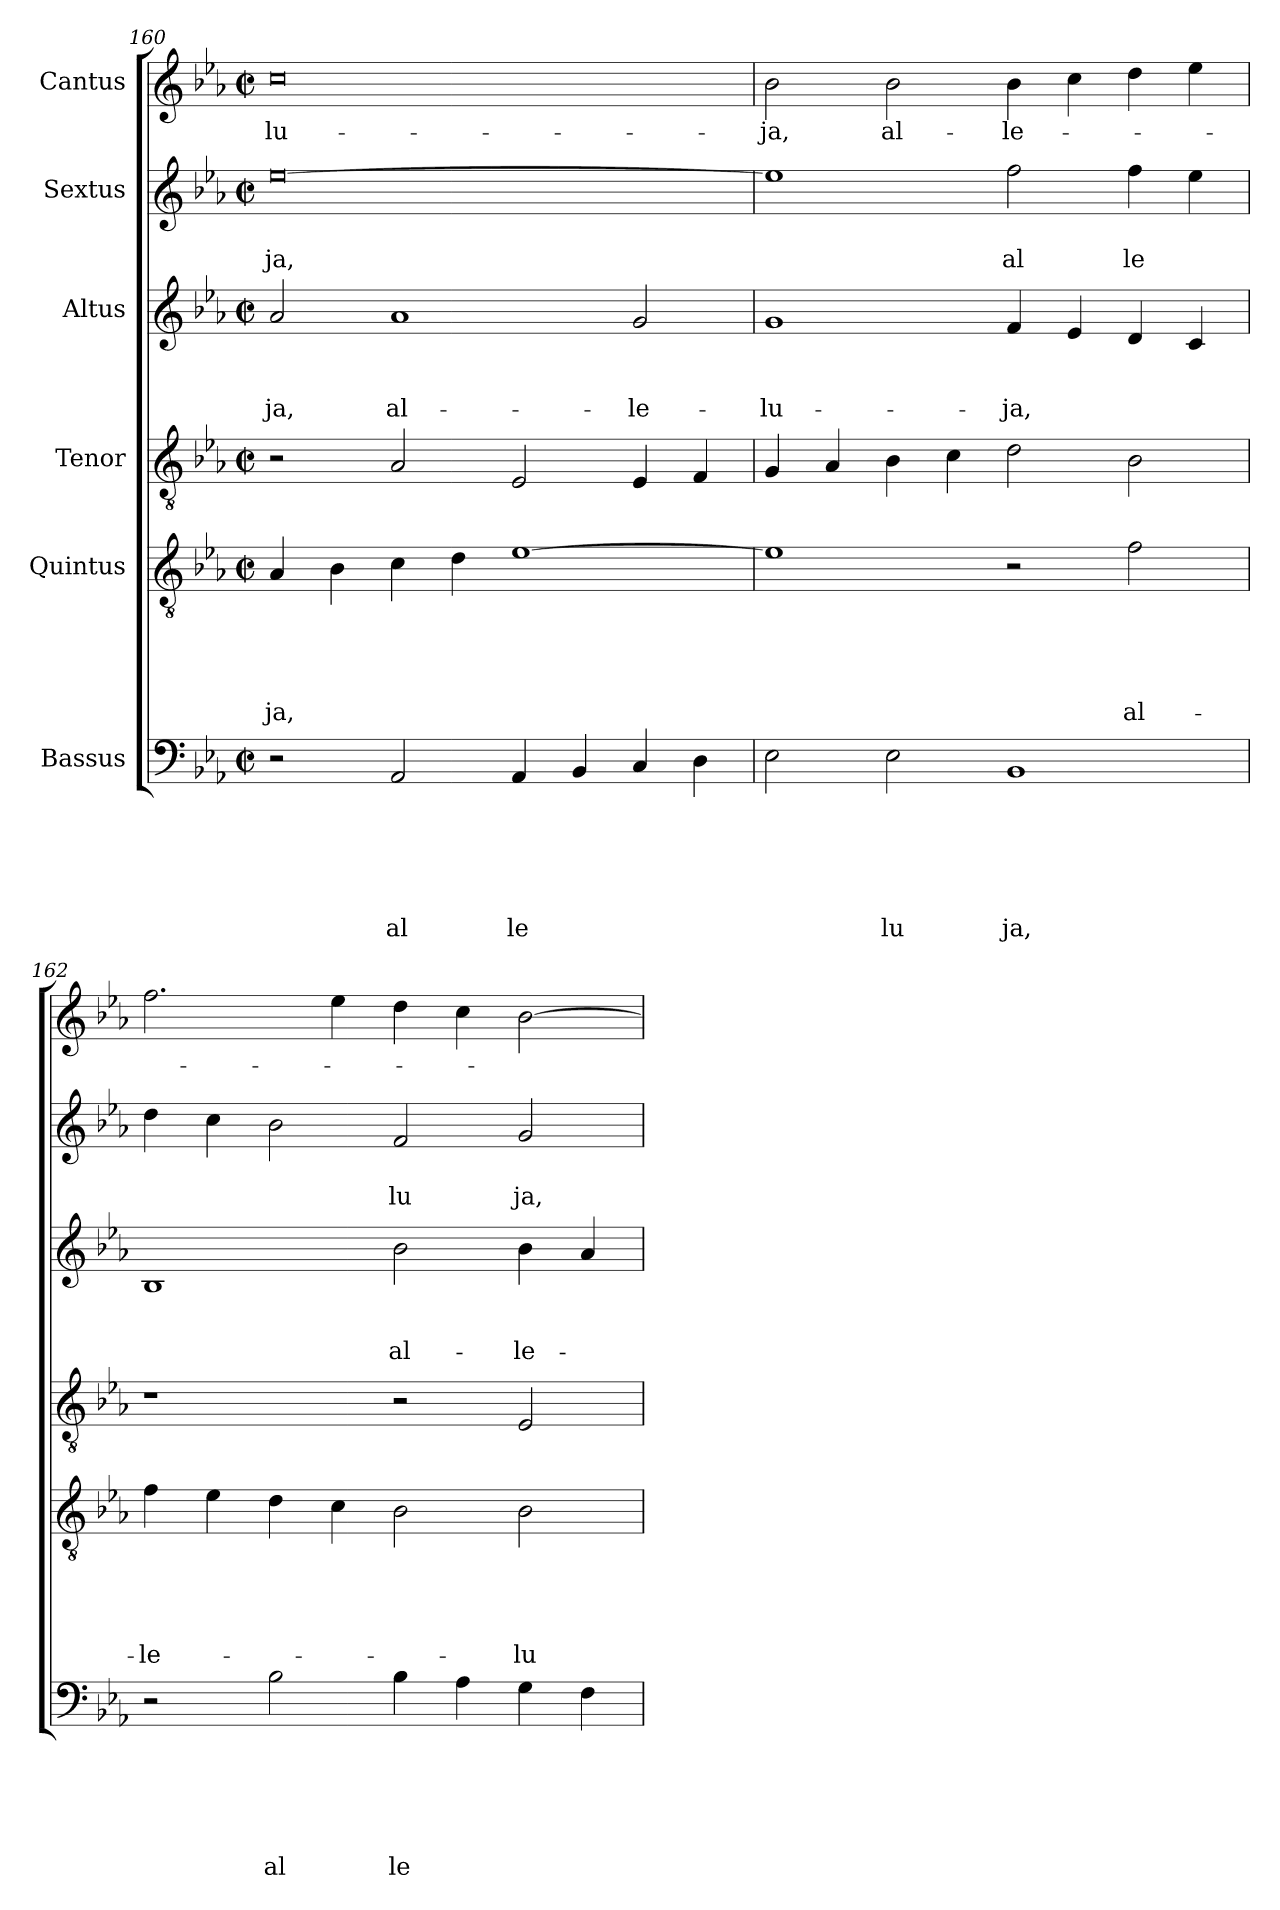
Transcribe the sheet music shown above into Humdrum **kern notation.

**kern	**text	**text	**text	**text	**text	**text	**kern	**text	**text	**text	**text	**text	**kern	**kern	**text	**text	**text	**kern	**text	**text	**kern	**text
*part6	*part6	*part6	*part6	*part6	*part6	*part6	*part5	*part5	*part5	*part5	*part5	*part5	*part4	*part3	*part3	*part3	*part3	*part2	*part2	*part2	*part1	*part1
*staff6	*staff6	*staff6	*staff6	*staff6	*staff6	*staff6	*staff5	*staff5	*staff5	*staff5	*staff5	*staff5	*staff4	*staff3	*staff3	*staff3	*staff3	*staff2	*staff2	*staff2	*staff1	*staff1
*I"Bassus	*	*	*	*	*	*	*I"Quintus	*	*	*	*	*	*I"Tenor	*I"Altus	*	*	*	*I"Sextus	*	*	*I"Cantus	*
*clefF4	*	*	*	*	*	*	*clefGv2	*	*	*	*	*	*clefGv2	*clefG2	*	*	*	*clefG2	*	*	*clefG2	*
*k[b-e-a-]	*	*	*	*	*	*	*k[b-e-a-]	*	*	*	*	*	*k[b-e-a-]	*k[b-e-a-]	*	*	*	*k[b-e-a-]	*	*	*k[b-e-a-]	*
*E-:	*	*	*	*	*	*	*E-:	*	*	*	*	*	*E-:	*E-:	*	*	*	*E-:	*	*	*E-:	*
*M2/2	*	*	*	*	*	*	*M2/2	*	*	*	*	*	*M2/2	*M2/2	*	*	*	*M2/2	*	*	*M2/2	*
*met(c|)	*	*	*	*	*	*	*met(c|)	*	*	*	*	*	*met(c|)	*met(c|)	*	*	*	*met(c|)	*	*	*met(c|)	*
=160	=160	=160	=160	=160	=160	=160	=160	=160	=160	=160	=160	=160	=160	=160	=160	=160	=160	=160	=160	=160	=160	=160
!	!	!	!	!	!	!	!	!	!	!	!	!LO:LY:b	!	!	!	!	!LO:LY:b	!	!	!LO:LY:b	!	!LO:LY:b
2r	.	.	.	.	.	.	4A-/	.	.	.	.	-ja,	2r	2a-/	.	.	-ja,	[<0ee-	.	-ja,	0cc	-lu-
.	.	.	.	.	.	.	4B-\	.	.	.	.	.	.	.	.	.	.	.	.	.	.	.
!	!	!	!	!	!	!LO:LY:b	!	!	!	!	!	!	!	!	!	!	!LO:LY:b	!	!	!	!	!
2AA-/	.	.	.	.	.	al	4c\	.	.	.	.	.	2A-/	1a-	.	.	al-	.	.	.	.	.
.	.	.	.	.	.	.	4d\	.	.	.	.	.	.	.	.	.	.	.	.	.	.	.
!	!	!	!	!	!	!LO:LY:b	!	!	!	!	!	!	!	!	!	!	!	!	!	!	!	!
4AA-/	.	.	.	.	.	le	[<1e-	.	.	.	.	.	2E-/	.	.	.	.	.	.	.	.	.
4BB-/	.	.	.	.	.	.	.	.	.	.	.	.	.	.	.	.	.	.	.	.	.	.
!	!	!	!	!	!	!	!	!	!	!	!	!	!	!	!	!	!LO:LY:b	!	!	!	!	!
4C/	.	.	.	.	.	.	.	.	.	.	.	.	4E-/	2g/	.	.	-le-	.	.	.	.	.
4D\	.	.	.	.	.	.	.	.	.	.	.	.	4F/	.	.	.	.	.	.	.	.	.
!!LO:LB:g=z
=161	=161	=161	=161	=161	=161	=161	=161	=161	=161	=161	=161	=161	=161	=161	=161	=161	=161	=161	=161	=161	=161	=161
!	!	!	!	!	!	!	!	!	!	!	!	!	!	!	!	!	!LO:LY:b	!	!	!	!	!LO:LY:b
2E-\	.	.	.	.	.	.	1e-]	.	.	.	.	.	4G/	1g	.	.	-lu-	1ee-]	.	.	2b-\	-ja,
.	.	.	.	.	.	.	.	.	.	.	.	.	4A-/	.	.	.	.	.	.	.	.	.
!	!	!	!	!	!	!LO:LY:b	!	!	!	!	!	!	!	!	!	!	!	!	!	!	!	!LO:LY:b
2E-\	.	.	.	.	.	lu	.	.	.	.	.	.	4B-\	.	.	.	.	.	.	.	2b-\	al-
.	.	.	.	.	.	.	.	.	.	.	.	.	4c\	.	.	.	.	.	.	.	.	.
!	!	!	!	!	!	!LO:LY:b	!	!	!	!	!	!	!	!	!	!	!LO:LY:b	!	!	!LO:LY:b	!	!LO:LY:b
1BB-	.	.	.	.	.	ja,	2r	.	.	.	.	.	2d\	4f/	.	.	-ja,	2ff\	.	al	4b-\	-le-
.	.	.	.	.	.	.	.	.	.	.	.	.	.	4e-/	.	.	.	.	.	.	4cc\	.
!	!	!	!	!	!	!	!	!	!	!	!	!LO:LY:b	!	!	!	!	!	!	!	!LO:LY:b	!	!
.	.	.	.	.	.	.	2f\	.	.	.	.	al-	2B-\	4d/	.	.	.	4ff\	.	le	4dd\	.
.	.	.	.	.	.	.	.	.	.	.	.	.	.	4c/	.	.	.	4ee-\	.	.	4ee-\	.
=162	=162	=162	=162	=162	=162	=162	=162	=162	=162	=162	=162	=162	=162	=162	=162	=162	=162	=162	=162	=162	=162	=162
!	!	!	!	!	!	!	!	!	!	!	!	!LO:LY:b	!	!	!	!	!	!	!	!	!	!
2r	.	.	.	.	.	.	4f\	.	.	.	.	-le-	1r	1B-	.	.	.	4dd\	.	.	2.ff\	.
.	.	.	.	.	.	.	4e-\	.	.	.	.	.	.	.	.	.	.	4cc\	.	.	.	.
!	!	!	!	!	!	!LO:LY:b	!	!	!	!	!	!	!	!	!	!	!	!	!	!	!	!
2B-\	.	.	.	.	.	al	4d\	.	.	.	.	.	.	.	.	.	.	2b-\	.	.	.	.
.	.	.	.	.	.	.	4c\	.	.	.	.	.	.	.	.	.	.	.	.	.	4ee-\	.
!	!	!	!	!	!	!LO:LY:b	!	!	!	!	!	!	!	!	!	!	!LO:LY:b	!	!	!LO:LY:b	!	!
4B-\	.	.	.	.	.	le	2B-\	.	.	.	.	.	2r	2b-\	.	.	al-	2f/	.	lu	4dd\	.
4A-\	.	.	.	.	.	.	.	.	.	.	.	.	.	.	.	.	.	.	.	.	4cc\	.
!	!	!	!	!	!	!	!	!	!	!	!	!LO:LY:b	!	!	!	!	!LO:LY:b	!	!	!LO:LY:b	!	!
4G\	.	.	.	.	.	.	2B-\	.	.	.	.	-lu-	2E-/	4b-\	.	.	-le-	2g/	.	ja,	[>2b-\	.
4F\	.	.	.	.	.	.	.	.	.	.	.	.	.	4a-/	.	.	.	.	.	.	.	.
=	=	=	=	=	=	=	=	=	=	=	=	=	=	=	=	=	=	=	=	=	=	=
*-	*-	*-	*-	*-	*-	*-	*-	*-	*-	*-	*-	*-	*-	*-	*-	*-	*-	*-	*-	*-	*-	*-
